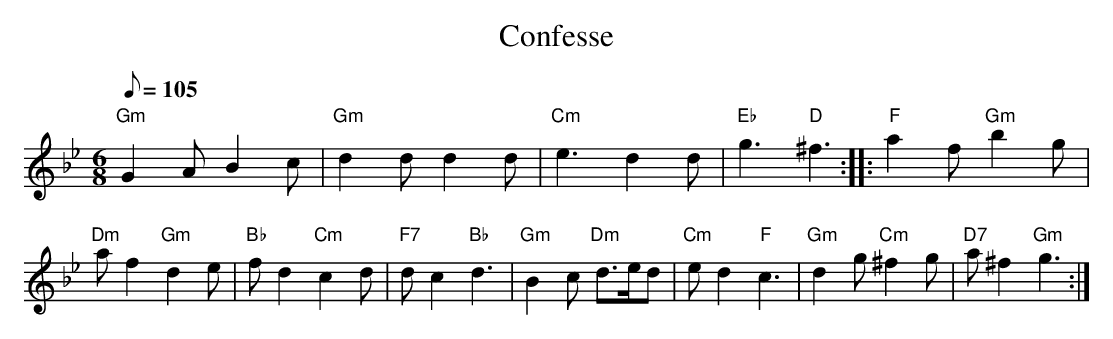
X:1
T:Confesse
M:6/8
L:1/8
Q:105
K:Bb
"Gm"G2A B2c | "Gm"d2d d2d | \
"Cm"e3 d2d | "Eb"g3 "D"^f3 :: \
"F"a2f "Gm"b2g | "Dm"af2 "Gm"d2e | \
"Bb"fd2 "Cm"c2d | "F7"dc2 "Bb"d3 | \
"Gm"B2c "Dm"d>ed | "Cm"ed2 "F"c3 | \
"Gm"d2g "Cm"^f2g | "D7"a^f2 "Gm"g3 :|
